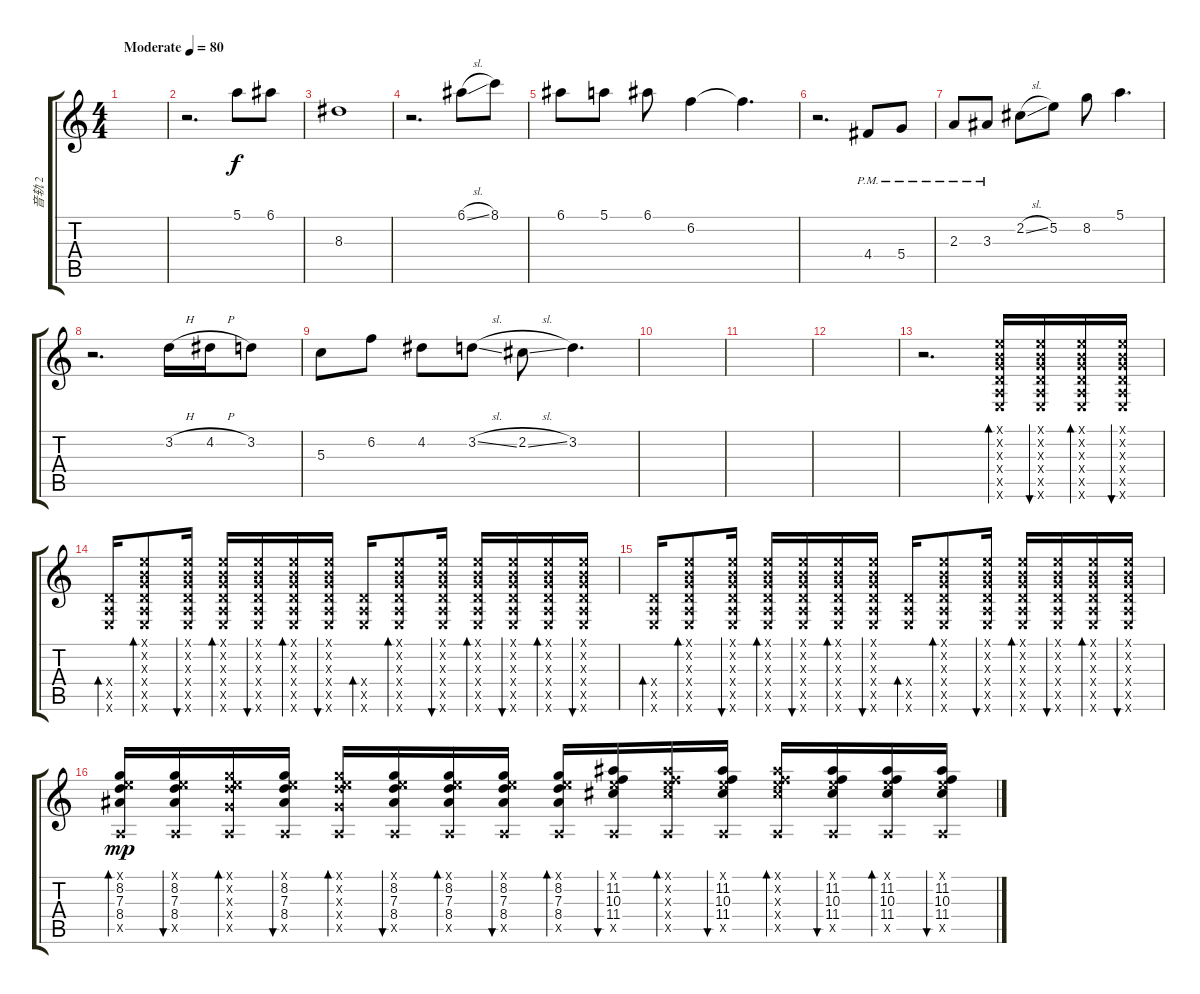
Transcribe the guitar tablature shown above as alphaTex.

\track ("音轨 2" "音轨 2") {instrument acousticguitarsteel}
\staff {score tabs}
\tuning (E4 B3 G3 D3 A2 E2) {hide}
\ts (4 4)
\tempo (80 "Moderate")
\clef g2
\ks c
|
r.2{d} 5.1.8 6.1.8 |
8.3.1 |
r.2{d} 6.1{sl}.8 8.1.8 |
6.1.8 5.1.8 6.1.8 6.2.4 6.2{t}.4{d} |
r.2{d} 4.4{pm}.8 5.4{pm}.8 |
2.3{pm}.8 3.3{pm}.8 2.2{sl}.8 5.2.8 8.2.8 5.1.4{d} |
r.2{d} 3.2{h}.16 4.2{h}.16 3.2.8 |
5.3.8 6.2.8 4.2.8 3.2{sl}.8 2.2{sl}.8 3.2.4{d} |
|
|
|
r.2{d} (0.1{x} 0.2{x} 0.3{x} 0.4{x} 0.5{x} 0.6{x}).16{bd 30} (0.1{x} 0.2{x} 0.3{x} 0.4{x} 0.5{x} 0.6{x}).16{bu 30} (0.1{x} 0.2{x} 0.3{x} 0.4{x} 0.5{x} 0.6{x}).16{bd 30} (0.1{x} 0.2{x} 0.3{x} 0.4{x} 0.5{x} 0.6{x}).16{bu 30} |
(0.4{x} 0.5{x} 0.6{x}).16{bd 30} (0.1{x} 0.2{x} 0.3{x} 0.4{x} 0.5{x} 0.6{x}).8{bd 120} (0.1{x} 0.2{x} 0.3{x} 0.4{x} 0.5{x} 0.6{x}).16{bu 30} (0.1{x} 0.2{x} 0.3{x} 0.4{x} 0.5{x} 0.6{x}).16{bd 30} (0.1{x} 0.2{x} 0.3{x} 0.4{x} 0.5{x} 0.6{x}).16{bu 30} (0.1{x} 0.2{x} 0.3{x} 0.4{x} 0.5{x} 0.6{x}).16{bd 30} (0.1{x} 0.2{x} 0.3{x} 0.4{x} 0.5{x} 0.6{x}).16{bu 30} (0.4{x} 0.5{x} 0.6{x}).16{bd 30} (0.1{x} 0.2{x} 0.3{x} 0.4{x} 0.5{x} 0.6{x}).8{bd 120} (0.1{x} 0.2{x} 0.3{x} 0.4{x} 0.5{x} 0.6{x}).16{bu 30} (0.1{x} 0.2{x} 0.3{x} 0.4{x} 0.5{x} 0.6{x}).16{bd 30} (0.1{x} 0.2{x} 0.3{x} 0.4{x} 0.5{x} 0.6{x}).16{bu 30} (0.1{x} 0.2{x} 0.3{x} 0.4{x} 0.5{x} 0.6{x}).16{bd 30} (0.1{x} 0.2{x} 0.3{x} 0.4{x} 0.5{x} 0.6{x}).16{bu 30} |
(0.4{x} 0.5{x} 0.6{x}).16{bd 30} (0.1{x} 0.2{x} 0.3{x} 0.4{x} 0.5{x} 0.6{x}).8{bd 120} (0.1{x} 0.2{x} 0.3{x} 0.4{x} 0.5{x} 0.6{x}).16{bu 30} (0.1{x} 0.2{x} 0.3{x} 0.4{x} 0.5{x} 0.6{x}).16{bd 30} (0.1{x} 0.2{x} 0.3{x} 0.4{x} 0.5{x} 0.6{x}).16{bu 30} (0.1{x} 0.2{x} 0.3{x} 0.4{x} 0.5{x} 0.6{x}).16{bd 30} (0.1{x} 0.2{x} 0.3{x} 0.4{x} 0.5{x} 0.6{x}).16{bu 30} (0.4{x} 0.5{x} 0.6{x}).16{bd 30} (0.1{x} 0.2{x} 0.3{x} 0.4{x} 0.5{x} 0.6{x}).8{bd 120} (0.1{x} 0.2{x} 0.3{x} 0.4{x} 0.5{x} 0.6{x}).16{bu 30} (0.1{x} 0.2{x} 0.3{x} 0.4{x} 0.5{x} 0.6{x}).16{bd 30} (0.1{x} 0.2{x} 0.3{x} 0.4{x} 0.5{x} 0.6{x}).16{bu 30} (0.1{x} 0.2{x} 0.3{x} 0.4{x} 0.5{x} 0.6{x}).16{bd 30} (0.1{x} 0.2{x} 0.3{x} 0.4{x} 0.5{x} 0.6{x}).16{bu 30} |
(0.1{x} 8.2 7.3 8.4 0.5{x}).16{bd 30 dy mp volume 11} (0.1{x} 8.2 7.3 8.4 0.5{x}).16{bu 30} (0.1{x} 8.2{x} 7.3{x} 5.4{x} 0.5{x}).16{bd 30} (0.1{x} 8.2 7.3 8.4 0.5{x}).16{bu 30} (0.1{x} 8.2{x} 7.3{x} 5.4{x} 0.5{x}).16{bd 30} (0.1{x} 8.2 7.3 8.4 0.5{x}).16{bu 30} (0.1{x} 8.2 7.3 8.4 0.5{x}).16{bd 30} (0.1{x} 8.2 7.3 8.4 0.5{x}).16{bu 30} (0.1{x} 8.2 7.3 8.4 0.5{x}).16{bd 30} (0.1{x} 11.2 10.3 11.4 0.5{x}).16{bu 30} (0.1{x} 11.2{x} 10.3{x} 11.4{x} 0.5{x}).16{bd 30} (0.1{x} 11.2 10.3 11.4 0.5{x}).16{bu 30} (0.1{x} 11.2{x} 10.3{x} 11.4{x} 0.5{x}).16{bd 30} (0.1{x} 11.2 10.3 11.4 0.5{x}).16{bu 30} (0.1{x} 11.2 10.3 11.4 0.5{x}).16{bd 30} (0.1{x} 11.2 10.3 11.4 0.5{x}).16{bu 30}
